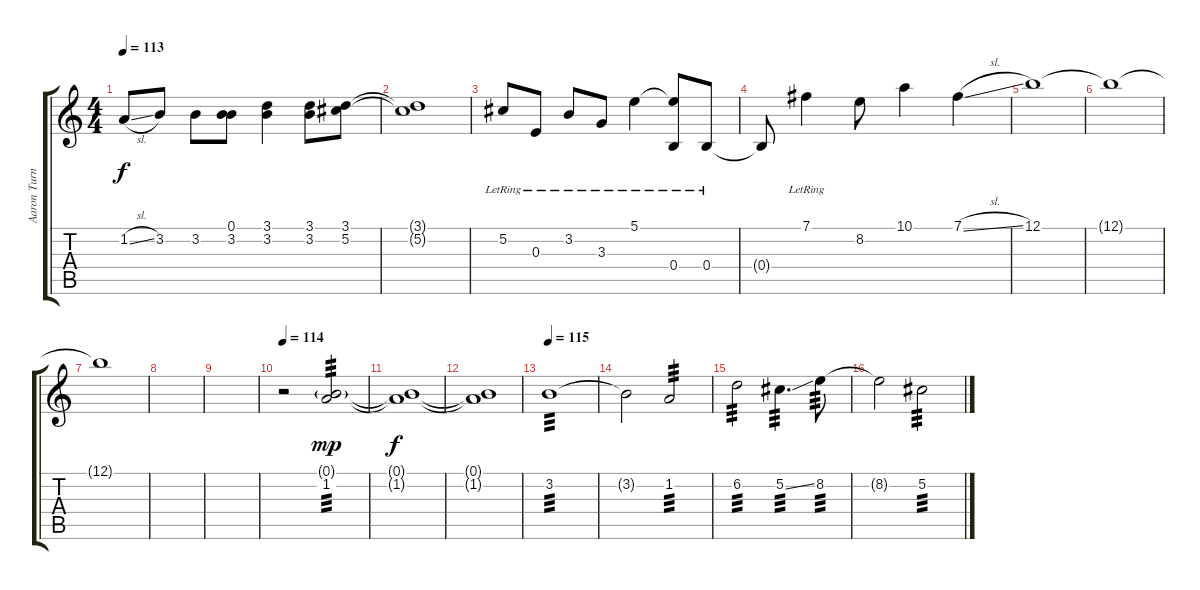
\track ("Aaron Turner" "Aaron Turn") {instrument overdrivenguitar}
\staff {score tabs}
\tuning (B3 Ab3 E3 B2 Gb2 B1) {hide}
\ts (4 4)
\tempo 113
\clef g2
\ks c
1.2{sl}.8{dy f} 3.2.8 3.2.8 (0.1 3.2).8 (3.1 3.2).4 (3.1 3.2).8 (3.1 5.2).8 |
(3.1{t} 5.2{t}).1 |
5.2{lr}.8 0.3{lr}.8 3.2{lr}.8 3.3{lr}.8 5.1{lr}.4 (5.1{t} 0.4{lr}).8 0.4{lr}.8 |
0.4{t}.8 7.1{lr}.4 8.2.8 10.1.4 7.1{sl}.4 |
12.1.1{volume 0} |
12.1{t}.1 |
12.1{t}.1 |
|
|
\tempo 114
r.2 (0.1{g} 1.2).2{tp 3 dy mp volume 13} |
(0.1{t} 1.2{t}).1{dy f} |
(0.1{t} 1.2{t}).1 |
\tempo 115
3.2.1{tp 3} |
3.2{t}.2 1.2.2{tp 3} |
6.2.2{tp 3} 5.2{ss}.4{d tp 3} 8.2.8{tp 3} |
8.2{t}.2 5.2.2{tp 3}
